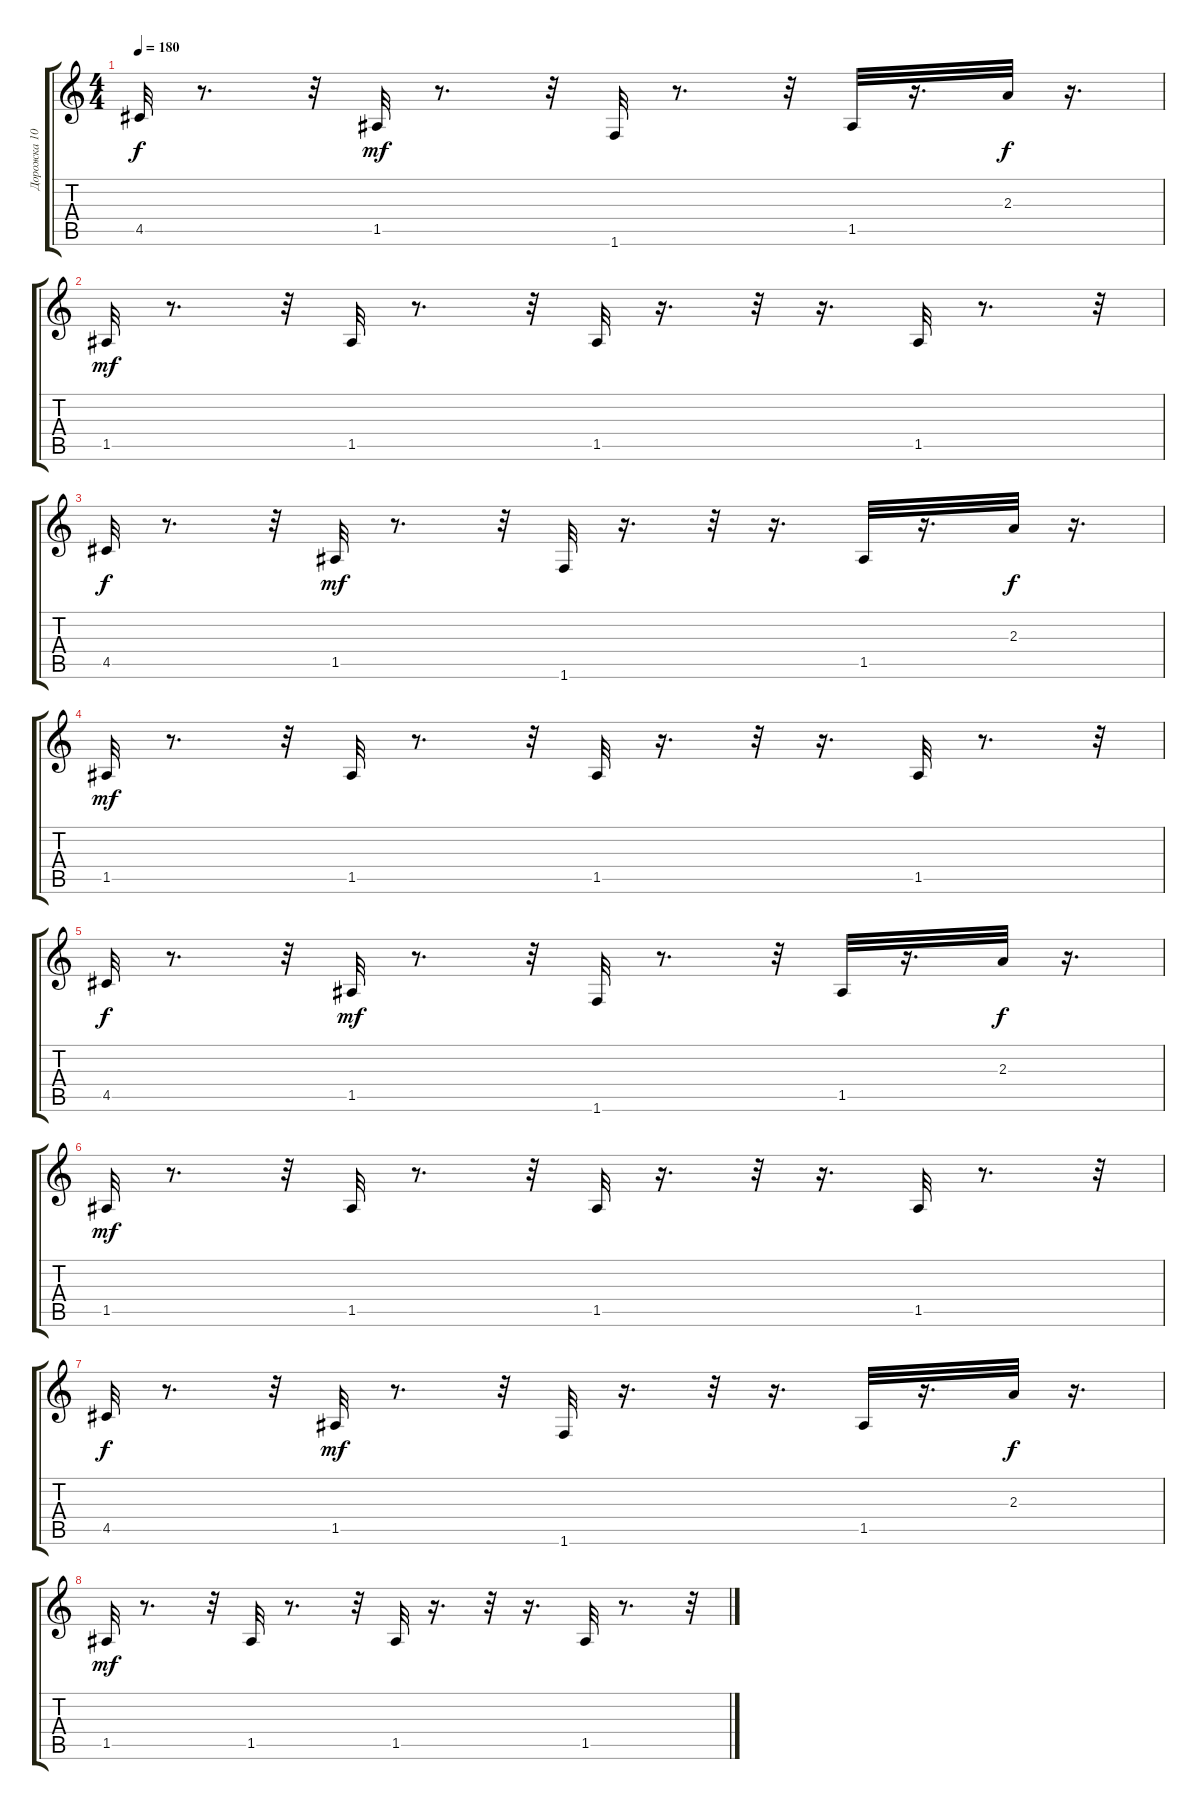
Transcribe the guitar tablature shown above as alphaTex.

\track ("Дорожка 10" "Дорожка 10") {instrument acousticguitarnylon}
\staff {score tabs}
\tuning (E4 B3 G3 D3 A2 E2) {hide}
\ts (4 4)
\tempo 180
\clef g2
\ks c
4.5.32{dy f} r.8{d} r.32 1.5.32{dy mf} r.8{d} r.32 1.6.32 r.8{d} r.32 1.5.32 r.16{d} 2.3.32{dy f} r.16{d} |
1.5.32{dy mf} r.8{d} r.32 1.5.32 r.8{d} r.32 1.5.32 r.16{d} r.32 r.16{d} 1.5.32 r.8{d} r.32 |
4.5.32{dy f} r.8{d} r.32 1.5.32{dy mf} r.8{d} r.32 1.6.32 r.16{d} r.32 r.16{d} 1.5.32 r.16{d} 2.3.32{dy f} r.16{d} |
1.5.32{dy mf} r.8{d} r.32 1.5.32 r.8{d} r.32 1.5.32 r.16{d} r.32 r.16{d} 1.5.32 r.8{d} r.32 |
4.5.32{dy f} r.8{d} r.32 1.5.32{dy mf} r.8{d} r.32 1.6.32 r.8{d} r.32 1.5.32 r.16{d} 2.3.32{dy f} r.16{d} |
1.5.32{dy mf} r.8{d} r.32 1.5.32 r.8{d} r.32 1.5.32 r.16{d} r.32 r.16{d} 1.5.32 r.8{d} r.32 |
4.5.32{dy f} r.8{d} r.32 1.5.32{dy mf} r.8{d} r.32 1.6.32 r.16{d} r.32 r.16{d} 1.5.32 r.16{d} 2.3.32{dy f} r.16{d} |
1.5.32{dy mf} r.8{d} r.32 1.5.32 r.8{d} r.32 1.5.32 r.16{d} r.32 r.16{d} 1.5.32 r.8{d} r.32
